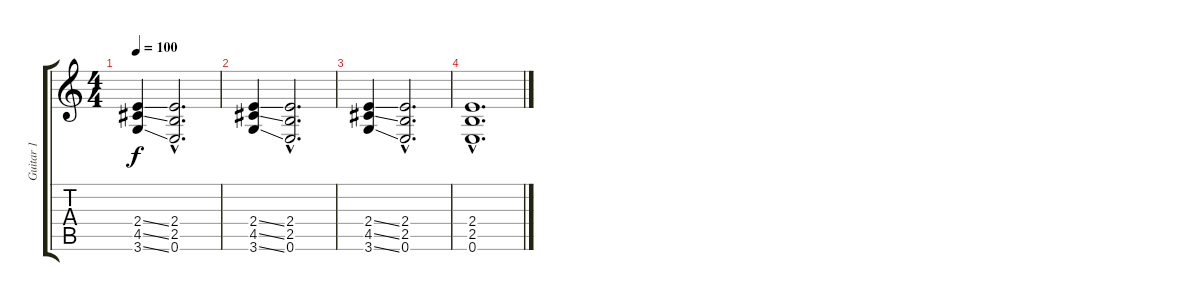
\track ("Guitar 1" "Guitar 1") {instrument acousticguitarnylon}
\staff {score tabs}
\tuning (E4 B3 G3 D3 A2 E2) {hide}
\ts (4 4)
\tempo 100
\clef g2
\ks c
(2.4{ss} 4.5{ss} 3.6{ss}).4{dy f} (2.4{hac} 2.5{hac} 0.6{hac}).2{d} |
(2.4{ss} 4.5{ss} 3.6{ss}).4 (2.4{hac} 2.5{hac} 0.6{hac}).2{d} |
(2.4{ss} 4.5{ss} 3.6{ss}).4 (2.4{hac} 2.5{hac} 0.6{hac}).2{d} |
(2.4{hac} 2.5{hac} 0.6{hac}).1{d}
